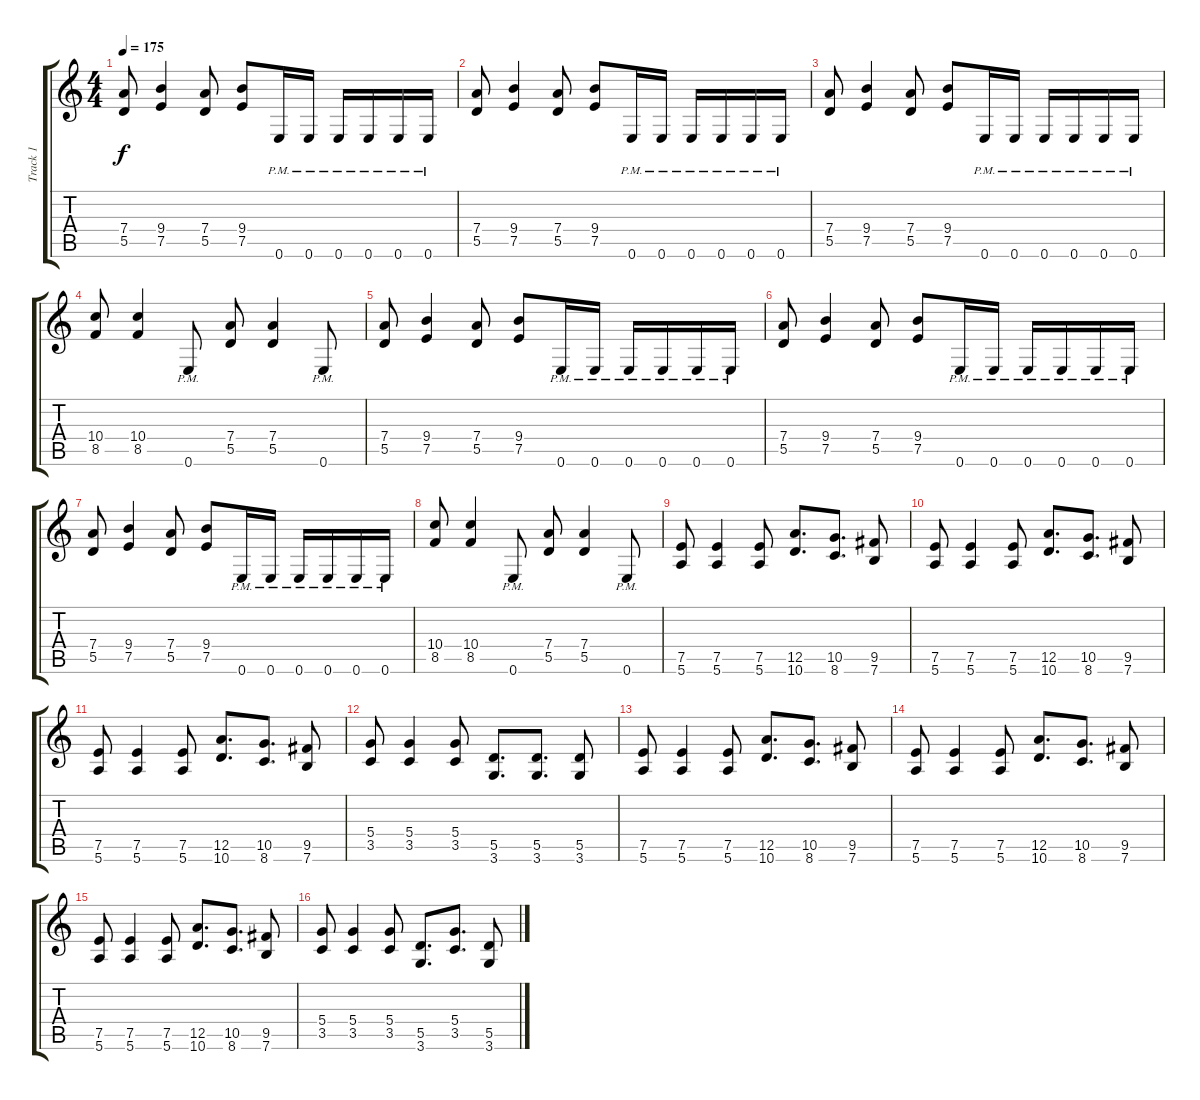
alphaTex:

\track ("Track 1" "Track 1") {instrument distortionguitar}
\staff {score tabs}
\tuning (E4 B3 G3 D3 A2 E2) {hide}
\ts (4 4)
\tempo 175
\clef g2
\ks c
(7.4 5.5).8{dy f} (9.4 7.5).4 (7.4 5.5).8 (9.4 7.5).8 0.6{pm}.16 0.6{pm}.16 0.6{pm}.16 0.6{pm}.16 0.6{pm}.16 0.6{pm}.16 |
(7.4 5.5).8 (9.4 7.5).4 (7.4 5.5).8 (9.4 7.5).8 0.6{pm}.16 0.6{pm}.16 0.6{pm}.16 0.6{pm}.16 0.6{pm}.16 0.6{pm}.16 |
(7.4 5.5).8 (9.4 7.5).4 (7.4 5.5).8 (9.4 7.5).8 0.6{pm}.16 0.6{pm}.16 0.6{pm}.16 0.6{pm}.16 0.6{pm}.16 0.6{pm}.16 |
(10.4 8.5).8 (10.4 8.5).4 0.6{pm}.8 (7.4 5.5).8 (7.4 5.5).4 0.6{pm}.8 |
(7.4 5.5).8 (9.4 7.5).4 (7.4 5.5).8 (9.4 7.5).8 0.6{pm}.16 0.6{pm}.16 0.6{pm}.16 0.6{pm}.16 0.6{pm}.16 0.6{pm}.16 |
(7.4 5.5).8 (9.4 7.5).4 (7.4 5.5).8 (9.4 7.5).8 0.6{pm}.16 0.6{pm}.16 0.6{pm}.16 0.6{pm}.16 0.6{pm}.16 0.6{pm}.16 |
(7.4 5.5).8 (9.4 7.5).4 (7.4 5.5).8 (9.4 7.5).8 0.6{pm}.16 0.6{pm}.16 0.6{pm}.16 0.6{pm}.16 0.6{pm}.16 0.6{pm}.16 |
(10.4 8.5).8 (10.4 8.5).4 0.6{pm}.8 (7.4 5.5).8 (7.4 5.5).4 0.6{pm}.8 |
(7.5 5.6).8 (7.5 5.6).4 (7.5 5.6).8 (12.5 10.6).8{d} (10.5 8.6).8{d} (9.5 7.6).8 |
(7.5 5.6).8 (7.5 5.6).4 (7.5 5.6).8 (12.5 10.6).8{d} (10.5 8.6).8{d} (9.5 7.6).8 |
(7.5 5.6).8 (7.5 5.6).4 (7.5 5.6).8 (12.5 10.6).8{d} (10.5 8.6).8{d} (9.5 7.6).8 |
(5.4 3.5).8 (5.4 3.5).4 (5.4 3.5).8 (5.5 3.6).8{d} (5.5 3.6).8{d} (5.5 3.6).8 |
(7.5 5.6).8 (7.5 5.6).4 (7.5 5.6).8 (12.5 10.6).8{d} (10.5 8.6).8{d} (9.5 7.6).8 |
(7.5 5.6).8 (7.5 5.6).4 (7.5 5.6).8 (12.5 10.6).8{d} (10.5 8.6).8{d} (9.5 7.6).8 |
(7.5 5.6).8 (7.5 5.6).4 (7.5 5.6).8 (12.5 10.6).8{d} (10.5 8.6).8{d} (9.5 7.6).8 |
(5.4 3.5).8 (5.4 3.5).4 (5.4 3.5).8 (5.5 3.6).8{d} (5.4 3.5).8{d} (5.5 3.6).8
